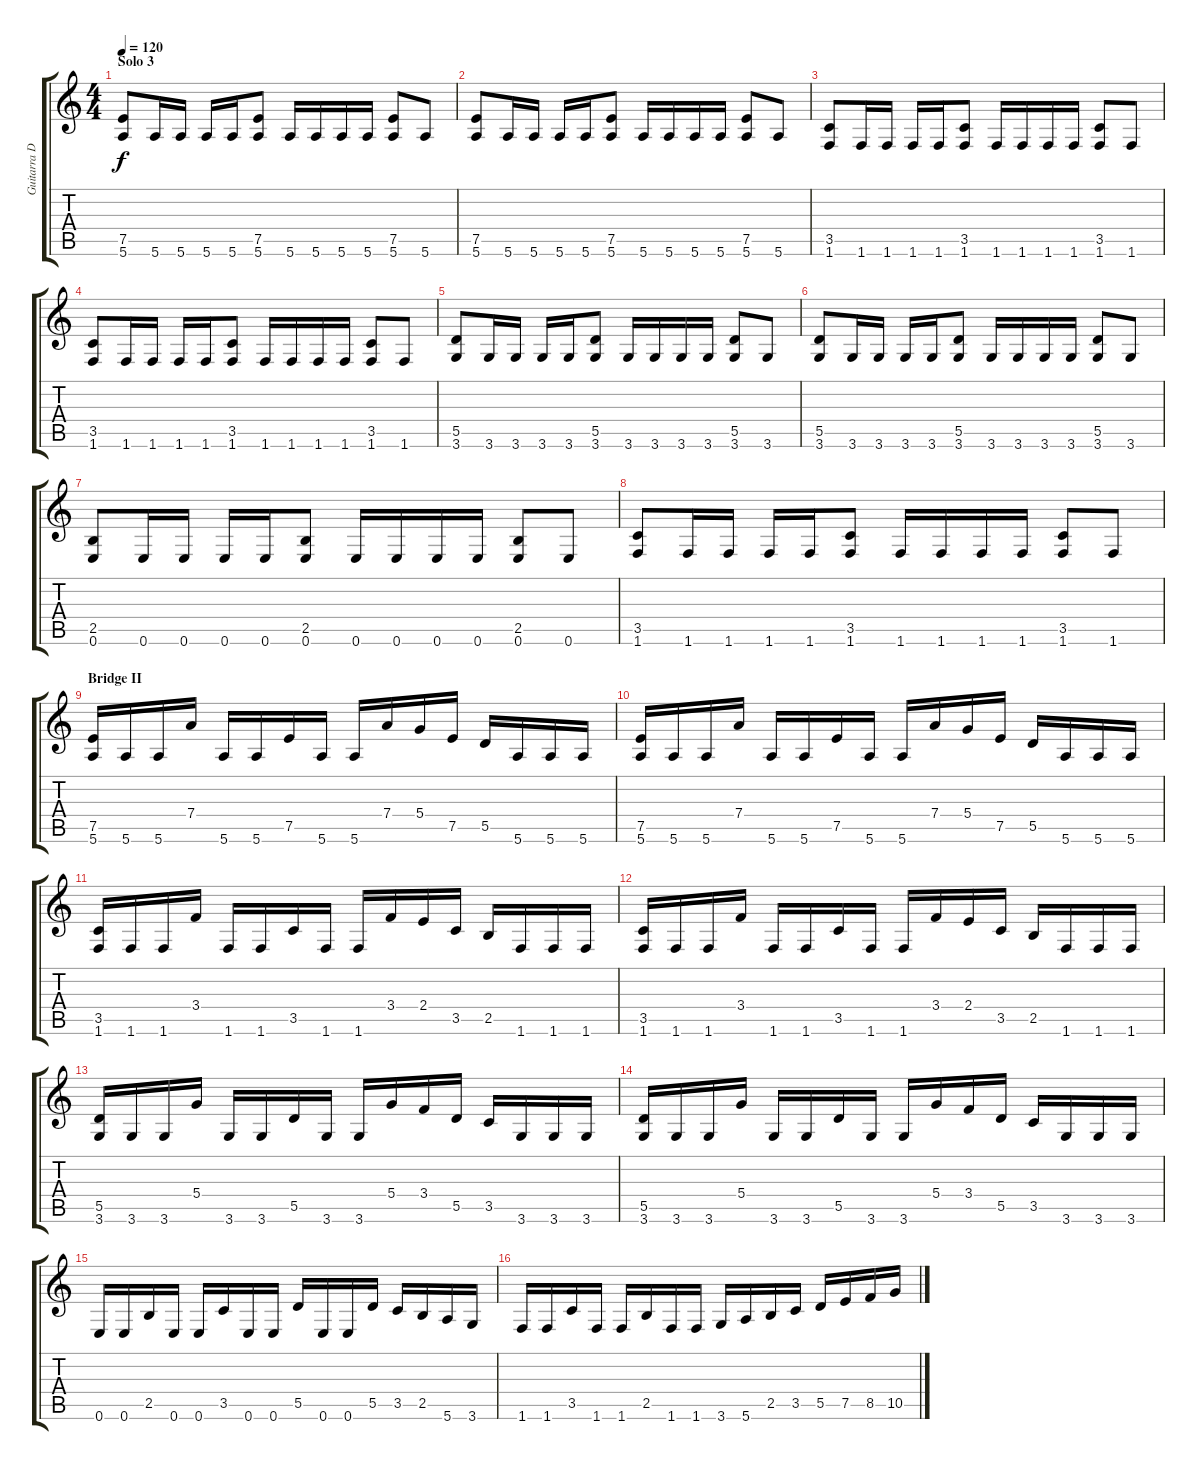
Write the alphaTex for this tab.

\track ("Guitarra Distorção 2" "Guitarra D") {instrument distortionguitar}
\staff {score tabs}
\tuning (E4 B3 G3 D3 A2 E2) {hide}
\ts (4 4)
\section ("" "Solo 3")
\tempo 120
\clef g2
\ks c
(7.5 5.6).8{dy f} 5.6.16 5.6.16 5.6.16 5.6.16 (7.5 5.6).8 5.6.16 5.6.16 5.6.16 5.6.16 (7.5 5.6).8 5.6.8 |
(7.5 5.6).8 5.6.16 5.6.16 5.6.16 5.6.16 (7.5 5.6).8 5.6.16 5.6.16 5.6.16 5.6.16 (7.5 5.6).8 5.6.8 |
(3.5 1.6).8 1.6.16 1.6.16 1.6.16 1.6.16 (3.5 1.6).8 1.6.16 1.6.16 1.6.16 1.6.16 (3.5 1.6).8 1.6.8 |
(3.5 1.6).8 1.6.16 1.6.16 1.6.16 1.6.16 (3.5 1.6).8 1.6.16 1.6.16 1.6.16 1.6.16 (3.5 1.6).8 1.6.8 |
(5.5 3.6).8 3.6.16 3.6.16 3.6.16 3.6.16 (5.5 3.6).8 3.6.16 3.6.16 3.6.16 3.6.16 (5.5 3.6).8 3.6.8 |
(5.5 3.6).8 3.6.16 3.6.16 3.6.16 3.6.16 (5.5 3.6).8 3.6.16 3.6.16 3.6.16 3.6.16 (5.5 3.6).8 3.6.8 |
(2.5 0.6).8 0.6.16 0.6.16 0.6.16 0.6.16 (2.5 0.6).8 0.6.16 0.6.16 0.6.16 0.6.16 (2.5 0.6).8 0.6.8 |
(3.5 1.6).8 1.6.16 1.6.16 1.6.16 1.6.16 (3.5 1.6).8 1.6.16 1.6.16 1.6.16 1.6.16 (3.5 1.6).8 1.6.8 |
\section ("" "Bridge II")
(7.5 5.6).16{volume 10} 5.6.16 5.6.16 7.4.16 5.6.16 5.6.16 7.5.16 5.6.16 5.6.16 7.4.16 5.4.16 7.5.16 5.5.16 5.6.16 5.6.16 5.6.16 |
(7.5 5.6).16 5.6.16 5.6.16 7.4.16 5.6.16 5.6.16 7.5.16 5.6.16 5.6.16 7.4.16 5.4.16 7.5.16 5.5.16 5.6.16 5.6.16 5.6.16 |
(3.5 1.6).16 1.6.16 1.6.16 3.4.16 1.6.16 1.6.16 3.5.16 1.6.16 1.6.16 3.4.16 2.4.16 3.5.16 2.5.16 1.6.16 1.6.16 1.6.16 |
(3.5 1.6).16 1.6.16 1.6.16 3.4.16 1.6.16 1.6.16 3.5.16 1.6.16 1.6.16 3.4.16 2.4.16 3.5.16 2.5.16 1.6.16 1.6.16 1.6.16 |
(5.5 3.6).16 3.6.16 3.6.16 5.4.16 3.6.16 3.6.16 5.5.16 3.6.16 3.6.16 5.4.16 3.4.16 5.5.16 3.5.16 3.6.16 3.6.16 3.6.16 |
(5.5 3.6).16 3.6.16 3.6.16 5.4.16 3.6.16 3.6.16 5.5.16 3.6.16 3.6.16 5.4.16 3.4.16 5.5.16 3.5.16 3.6.16 3.6.16 3.6.16 |
0.6.16 0.6.16 2.5.16 0.6.16 0.6.16 3.5.16 0.6.16 0.6.16 5.5.16 0.6.16 0.6.16 5.5.16 3.5.16 2.5.16 5.6.16 3.6.16 |
1.6.16 1.6.16 3.5.16 1.6.16 1.6.16 2.5.16 1.6.16 1.6.16 3.6.16 5.6.16 2.5.16 3.5.16 5.5.16 7.5.16 8.5.16 10.5.16
